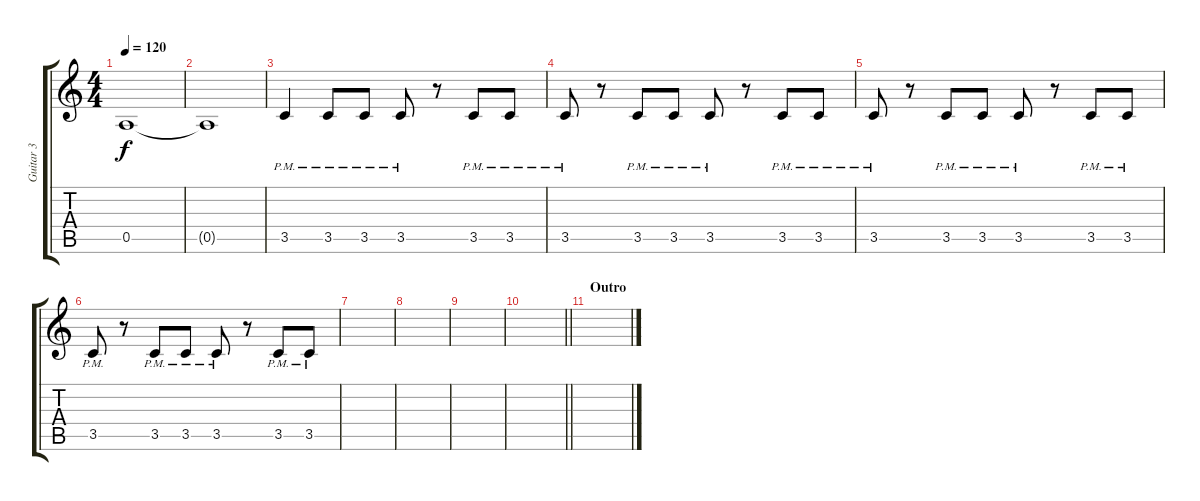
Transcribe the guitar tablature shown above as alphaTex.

\track ("Guitar 3" "Guitar 3") {instrument acousticguitarsteel}
\staff {score tabs}
\tuning (E4 B3 G3 D3 A2 E2) {hide}
\ts (4 4)
\tempo 120
\clef g2
\ks c
0.5.1{dy f} |
0.5{t}.1 |
3.5{pm}.4 3.5{pm}.8 3.5{pm}.8 3.5{pm}.8 r.8 3.5{pm}.8 3.5{pm}.8 |
3.5{pm}.8 r.8 3.5{pm}.8 3.5{pm}.8 3.5{pm}.8 r.8 3.5{pm}.8 3.5{pm}.8 |
3.5{pm}.8 r.8 3.5{pm}.8 3.5{pm}.8 3.5{pm}.8 r.8 3.5{pm}.8 3.5{pm}.8 |
3.5{pm}.8 r.8 3.5{pm}.8 3.5{pm}.8 3.5{pm}.8 r.8 3.5{pm}.8 3.5{pm}.8 |
|
|
|
\barLineRight lightlight
|
\section ("" "Outro")
